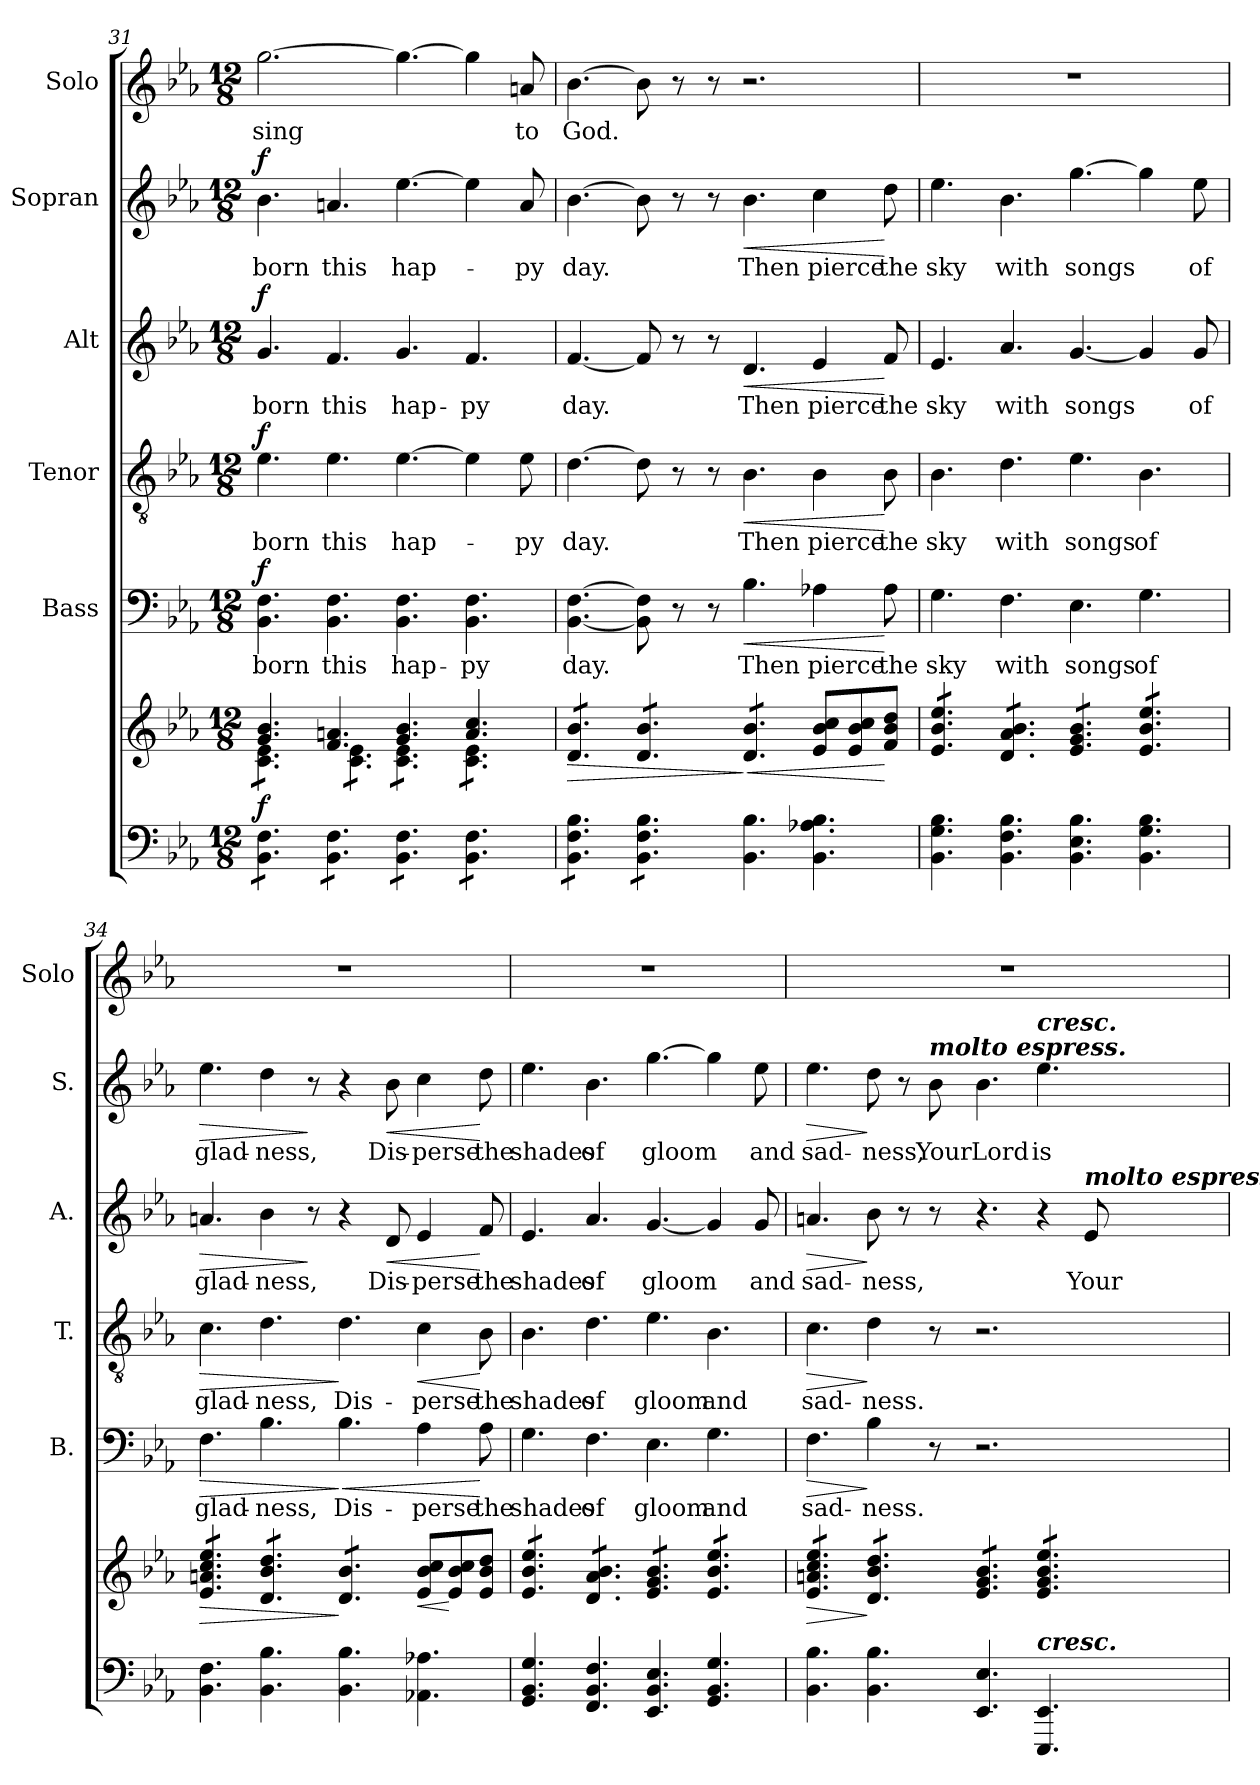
**kern	**kern	**dynam	**kern	**text	**dynam	**kern	**text	**dynam	**kern	**text	**dynam	**kern	**text	**dynam	**kern	**text
*part6	*part6	*part6	*part5	*part5	*part5	*part4	*part4	*part4	*part3	*part3	*part3	*part2	*part2	*part2	*part1	*part1
*staff7	*staff6	*staff6/7	*staff5	*staff5	*staff5	*staff4	*staff4	*staff4	*staff3	*staff3	*staff3	*staff2	*staff2	*staff2	*staff1	*staff1
*	*	*	*I"Bass	*	*	*I"Tenor	*	*	*I"Alt	*	*	*I"Sopran	*	*	*I"Solo	*
*	*	*	*I'B.	*	*	*I'T.	*	*	*I'A.	*	*	*I'S.	*	*	*I'Solo	*
*clefF4	*clefG2	*	*clefF4	*	*	*clefGv2	*	*	*clefG2	*	*	*clefG2	*	*	*clefG2	*
*k[b-e-a-]	*k[b-e-a-]	*	*k[b-e-a-]	*	*	*k[b-e-a-]	*	*	*k[b-e-a-]	*	*	*k[b-e-a-]	*	*	*k[b-e-a-]	*
*E-:	*E-:	*	*E-:	*	*	*E-:	*	*	*E-:	*	*	*E-:	*	*	*E-:	*
*M12/8	*M12/8	*	*M12/8	*	*	*M12/8	*	*	*M12/8	*	*	*M12/8	*	*	*M12/8	*
=31	=31	=31	=31	=31	=31	=31	=31	=31	=31	=31	=31	=31	=31	=31	=31	=31
*	*^	*	*	*	*	*	*	*	*	*	*	*	*	*	*	*
!	!	!	!LO:DY:b	!	!LO:LY:b	!LO:DY:a	!	!LO:LY:b	!LO:DY:a	!	!LO:LY:b	!LO:DY:a	!	!LO:LY:b	!LO:DY:a	!	!LO:LY:b
*tremolo	*	*	*	*	*	*	*	*	*	*	*	*	*	*	*	*	*
*	*tremolo	*	*	*	*	*	*	*	*	*	*	*	*	*	*	*	*
8BB-\ 8F\L	4.g/ 4.b-/	8c\ 8e-\L	f	4.BB-\ 4.F\	born	f	4.e-\	born	f	4.g/	born	f	4.b-\	born	f	[2.gg\	sing
8BB-\ 8F\	.	8c\ 8e-\	.	.	.	.	.	.	.	.	.	.	.	.	.	.	.
8BB-\ 8F\J	.	8c\ 8e-\J	.	.	.	.	.	.	.	.	.	.	.	.	.	.	.
!	!	!	!	!	!LO:LY:b	!	!	!LO:LY:b	!	!	!LO:LY:b	!	!	!LO:LY:b	!	!	!
8BB-\ 8F\L	4.f/ 4.an/	8c\ 8e-\L	.	4.BB-\ 4.F\	this	.	4.e-\	this	.	4.f/	this	.	4.an/	this	.	.	.
8BB-\ 8F\	.	8c\ 8e-\	.	.	.	.	.	.	.	.	.	.	.	.	.	.	.
8BB-\ 8F\J	.	8c\ 8e-\J	.	.	.	.	.	.	.	.	.	.	.	.	.	.	.
!	!	!	!	!	!LO:LY:b	!	!	!LO:LY:b	!	!	!LO:LY:b	!	!	!LO:LY:b	!	!	!
8BB-\ 8F\L	4.g/ 4.b-/	8c\ 8e-\L	.	4.BB-\ 4.F\	hap-	.	[4.e-\	hap-	.	4.g/	hap-	.	[4.ee-\	hap-	.	4.gg\_	.
8BB-\ 8F\	.	8c\ 8e-\	.	.	.	.	.	.	.	.	.	.	.	.	.	.	.
8BB-\ 8F\J	.	8c\ 8e-\J	.	.	.	.	.	.	.	.	.	.	.	.	.	.	.
!	!	!	!	!	!LO:LY:b	!	!	!	!	!	!LO:LY:b	!	!	!	!	!	!
8BB-\ 8F\L	4.a/ 4.cc/	8c\ 8e-\L	.	4.BB-\ 4.F\	-py	.	4e-\]	.	.	4.f/	-py	.	4ee-\]	.	.	4gg\]	.
8BB-\ 8F\	.	8c\ 8e-\	.	.	.	.	.	.	.	.	.	.	.	.	.	.	.
!	!	!	!	!	!	!	!	!LO:LY:b	!	!	!	!	!	!LO:LY:b	!	!	!LO:LY:b
8BB-\ 8F\J	.	8c\ 8e-\J	.	.	.	.	8e-\	-py	.	.	.	.	8a/	-py	.	8an/	to
*	*v	*v	*	*	*	*	*	*	*	*	*	*	*	*	*	*	*
=32	=32	=32	=32	=32	=32	=32	=32	=32	=32	=32	=32	=32	=32	=32	=32	=32
!	!	!LO:HP:b	!	!LO:LY:b	!	!	!LO:LY:b	!	!	!LO:LY:b	!	!	!LO:LY:b	!	!	!LO:LY:b
8BB-\ 8F\ 8B-\L	8d/ 8b-/L	>	[4.BB-\ [4.F\	day.	.	[4.d\	day.	.	[4.f/	day.	.	[4.b-\	day.	.	[4.b-\	God.
8BB-\ 8F\ 8B-\	8d/ 8b-/	.	.	.	.	.	.	.	.	.	.	.	.	.	.	.
8BB-\ 8F\ 8B-\J	8d/ 8b-/J	.	.	.	.	.	.	.	.	.	.	.	.	.	.	.
8BB-\ 8F\ 8B-\L	8d/ 8b-/L	.	8BB-\] 8F\]	.	.	8d\]	.	.	8f/]	.	.	8b-\]	.	.	8b-\]	.
8BB-\ 8F\ 8B-\	8d/ 8b-/	.	8r	.	.	8r	.	.	8r	.	.	8r	.	.	8r	.
8BB-\ 8F\ 8B-\J	8d/ 8b-/J	.	8r	.	.	8r	.	.	8r	.	.	8r	.	.	8r	.
*Xtremolo	*	*	*	*	*	*	*	*	*	*	*	*	*	*	*	*
!	!	!LO:HP:n=1:b	!	!LO:LY:b	!LO:HP:b	!	!LO:LY:b	!LO:HP:b	!	!LO:LY:b	!LO:HP:b	!	!LO:LY:b	!LO:HP:b	!	!
4.BB-\ 4.B-\	8d/ 8b-/L	] <	4.B-\	Then	<	4.B-\	Then	<	4.d/	Then	<	4.b-\	Then	<	2.r	.
.	8d/ 8b-/	.	.	.	.	.	.	.	.	.	.	.	.	.	.	.
.	8d/ 8b-/J	.	.	.	.	.	.	.	.	.	.	.	.	.	.	.
*	*Xtremolo	*	*	*	*	*	*	*	*	*	*	*	*	*	*	*
!	!	!	!	!LO:LY:b	!	!	!LO:LY:b	!	!	!LO:LY:b	!	!	!LO:LY:b	!	!	!
4.BB-\ 4.A-X\ 4.B-\	8e-/ 8b-/ 8cc/L	.	4A-X\	pierce	.	4B-\	pierce	.	4e-/	pierce	.	4cc\	pierce	.	.	.
.	8e-/ 8b-/ 8cc/	.	.	.	.	.	.	.	.	.	.	.	.	.	.	.
!	!	!	!	!LO:LY:b	!	!	!LO:LY:b	!	!	!LO:LY:b	!	!	!LO:LY:b	!	!	!
.	8f/ 8b-/ 8dd/J	[	8A-\	the	[	8B-\	the	[	8f/	the	[	8dd\	the	[	.	.
=33	=33	=33	=33	=33	=33	=33	=33	=33	=33	=33	=33	=33	=33	=33	=33	=33
!	!	!	!	!LO:LY:b	!	!	!LO:LY:b	!	!	!LO:LY:b	!	!	!LO:LY:b	!	!	!
*	*tremolo	*	*	*	*	*	*	*	*	*	*	*	*	*	*	*
4.BB-\ 4.G\ 4.B-\	8e-/ 8b-/ 8ee-/L	.	4.G\	sky	.	4.B-\	sky	.	4.e-/	sky	.	4.ee-\	sky	.	1.r	.
.	8e-/ 8b-/ 8ee-/	.	.	.	.	.	.	.	.	.	.	.	.	.	.	.
.	8e-/ 8b-/ 8ee-/J	.	.	.	.	.	.	.	.	.	.	.	.	.	.	.
!	!	!	!	!LO:LY:b	!	!	!LO:LY:b	!	!	!LO:LY:b	!	!	!LO:LY:b	!	!	!
4.BB-\ 4.F\ 4.B-\	8d/ 8a-/ 8b-/L	.	4.F\	with	.	4.d\	with	.	4.a-/	with	.	4.b-\	with	.	.	.
.	8d/ 8a-/ 8b-/	.	.	.	.	.	.	.	.	.	.	.	.	.	.	.
.	8d/ 8a-/ 8b-/J	.	.	.	.	.	.	.	.	.	.	.	.	.	.	.
!	!	!	!	!LO:LY:b	!	!	!LO:LY:b	!	!	!LO:LY:b	!	!	!LO:LY:b	!	!	!
4.BB-\ 4.E-\ 4.B-\	8e-/ 8g/ 8b-/L	.	4.E-\	songs	.	4.e-\	songs	.	[4.g/	songs	.	[4.gg\	songs	.	.	.
.	8e-/ 8g/ 8b-/	.	.	.	.	.	.	.	.	.	.	.	.	.	.	.
.	8e-/ 8g/ 8b-/J	.	.	.	.	.	.	.	.	.	.	.	.	.	.	.
!	!	!	!	!LO:LY:b	!	!	!LO:LY:b	!	!	!	!	!	!	!	!	!
4.BB-\ 4.G\ 4.B-\	8e-/ 8b-/ 8ee-/L	.	4.G\	of	.	4.B-\	of	.	4g/]	.	.	4gg\]	.	.	.	.
.	8e-/ 8b-/ 8ee-/	.	.	.	.	.	.	.	.	.	.	.	.	.	.	.
!	!	!	!	!	!	!	!	!	!	!LO:LY:b	!	!	!LO:LY:b	!	!	!
.	8e-/ 8b-/ 8ee-/J	.	.	.	.	.	.	.	8g/	of	.	8ee-\	of	.	.	.
!!LO:PB:g=z
=34	=34	=34	=34	=34	=34	=34	=34	=34	=34	=34	=34	=34	=34	=34	=34	=34
!	!	!LO:HP:b	!	!LO:LY:b	!LO:HP:b	!	!LO:LY:b	!LO:HP:b	!	!LO:LY:b	!LO:HP:b	!	!LO:LY:b	!LO:HP:b	!	!
4.BB-\ 4.F\	8e-/ 8an/ 8cc/ 8ee-/L	>	4.F\	glad-	>	4.c\	glad-	>	4.an/	glad-	>	4.ee-\	glad-	>	1.r	.
.	8e-/ 8an/ 8cc/ 8ee-/	.	.	.	.	.	.	.	.	.	.	.	.	.	.	.
.	8e-/ 8an/ 8cc/ 8ee-/J	.	.	.	.	.	.	.	.	.	.	.	.	.	.	.
!	!	!	!	!LO:LY:b	!	!	!LO:LY:b	!	!	!LO:LY:b	!	!	!LO:LY:b	!	!	!
4.BB-\ 4.B-\	8d/ 8b-/ 8dd/L	.	4.B-\	-ness,	.	4.d\	-ness,	.	4b-\	-ness,	.	4dd\	-ness,	.	.	.
.	8d/ 8b-/ 8dd/	.	.	.	.	.	.	.	.	.	.	.	.	.	.	.
.	8d/ 8b-/ 8dd/J	.	.	.	.	.	.	.	8r	.	]	8r	.	]	.	.
!	!	!	!	!LO:LY:b	!LO:HP:n=1:b	!	!LO:LY:b	!	!	!	!	!	!	!	!	!
4.BB-\ 4.B-\	8d/ 8b-/L	]	4.B-\	Dis-	] <	4.d\	Dis-	]	4r	.	.	4r	.	.	.	.
.	8d/ 8b-/	.	.	.	.	.	.	.	.	.	.	.	.	.	.	.
!	!	!	!	!	!	!	!	!	!	!LO:LY:b	!LO:HP:b	!	!LO:LY:b	!LO:HP:b	!	!
.	8d/ 8b-/J	.	.	.	.	.	.	.	8d/	Dis-	<	8b-\	Dis-	<	.	.
*	*Xtremolo	*	*	*	*	*	*	*	*	*	*	*	*	*	*	*
!	!	!LO:HP:b	!	!LO:LY:b	!	!	!LO:LY:b	!LO:HP:b	!	!LO:LY:b	!	!	!LO:LY:b	!	!	!
4.AA-X\ 4.A-X\	8e-/ 8b-/ 8cc/L	<	4A-\	-perse	.	4c\	-perse	<	4e-/	-perse	.	4cc\	-perse	.	.	.
.	8e-/ 8b-/ 8cc/	[	.	.	.	.	.	.	.	.	.	.	.	.	.	.
!	!	!	!	!LO:LY:b	!	!	!LO:LY:b	!	!	!LO:LY:b	!	!	!LO:LY:b	!	!	!
.	8e-/ 8b-/ 8dd/J	.	8A-\	the	[	8B-\	the	[	8f/	the	[	8dd\	the	[	.	.
=35	=35	=35	=35	=35	=35	=35	=35	=35	=35	=35	=35	=35	=35	=35	=35	=35
!	!	!	!	!LO:LY:b	!	!	!LO:LY:b	!	!	!LO:LY:b	!	!	!LO:LY:b	!	!	!
*	*tremolo	*	*	*	*	*	*	*	*	*	*	*	*	*	*	*
4.GG/ 4.BB-/ 4.G/	8e-/ 8b-/ 8ee-/L	.	4.G\	shades	.	4.B-\	shades	.	4.e-/	shades	.	4.ee-\	shades	.	1.r	.
.	8e-/ 8b-/ 8ee-/	.	.	.	.	.	.	.	.	.	.	.	.	.	.	.
.	8e-/ 8b-/ 8ee-/J	.	.	.	.	.	.	.	.	.	.	.	.	.	.	.
!	!	!	!	!LO:LY:b	!	!	!LO:LY:b	!	!	!LO:LY:b	!	!	!LO:LY:b	!	!	!
4.FF/ 4.BB-/ 4.F/	8d/ 8a-/ 8b-/L	.	4.F\	of	.	4.d\	of	.	4.a-/	of	.	4.b-\	of	.	.	.
.	8d/ 8a-/ 8b-/	.	.	.	.	.	.	.	.	.	.	.	.	.	.	.
.	8d/ 8a-/ 8b-/J	.	.	.	.	.	.	.	.	.	.	.	.	.	.	.
!	!	!	!	!LO:LY:b	!	!	!LO:LY:b	!	!	!LO:LY:b	!	!	!LO:LY:b	!	!	!
4.EE-/ 4.BB-/ 4.E-/	8e-/ 8g/ 8b-/L	.	4.E-\	gloom	.	4.e-\	gloom	.	[4.g/	gloom	.	[4.gg\	gloom	.	.	.
.	8e-/ 8g/ 8b-/	.	.	.	.	.	.	.	.	.	.	.	.	.	.	.
.	8e-/ 8g/ 8b-/J	.	.	.	.	.	.	.	.	.	.	.	.	.	.	.
!	!	!	!	!LO:LY:b	!	!	!LO:LY:b	!	!	!	!	!	!	!	!	!
4.GG/ 4.BB-/ 4.G/	8e-/ 8b-/ 8ee-/L	.	4.G\	and	.	4.B-\	and	.	4g/]	.	.	4gg\]	.	.	.	.
.	8e-/ 8b-/ 8ee-/	.	.	.	.	.	.	.	.	.	.	.	.	.	.	.
!	!	!	!	!	!	!	!	!	!	!LO:LY:b	!	!	!LO:LY:b	!	!	!
.	8e-/ 8b-/ 8ee-/J	.	.	.	.	.	.	.	8g/	and	.	8ee-\	and	.	.	.
=36	=36	=36	=36	=36	=36	=36	=36	=36	=36	=36	=36	=36	=36	=36	=36	=36
!	!	!LO:HP:b	!	!LO:LY:b	!LO:HP:b	!	!LO:LY:b	!LO:HP:b	!	!LO:LY:b	!LO:HP:b	!	!LO:LY:b	!LO:HP:b	!	!
4.BB-\ 4.B-\	8e-/ 8an/ 8cc/ 8ee-/L	>	4.F\	sad-	>	4.c\	sad-	>	4.an/	sad-	>	4.ee-\	sad-	>	1.r	.
.	8e-/ 8an/ 8cc/ 8ee-/	.	.	.	.	.	.	.	.	.	.	.	.	.	.	.
.	8e-/ 8an/ 8cc/ 8ee-/J	.	.	.	.	.	.	.	.	.	.	.	.	.	.	.
!	!	!	!	!LO:LY:b	!	!	!LO:LY:b	!	!	!LO:LY:b	!	!	!LO:LY:b	!	!	!
4.BB-\ 4.B-\	8d/ 8b-/ 8dd/L	]	4B-\	-ness.	]	4d\	-ness.	]	8b-\	-ness,	]	8dd\	-ness,	]	.	.
.	8d/ 8b-/ 8dd/	.	.	.	.	.	.	.	8r	.	.	8r	.	.	.	.
!	!	!	!	!	!	!	!	!	!	!	!	!LO:TX:a:Bi:t=molto espress.	!	!	!	!
!	!	!	!	!	!	!	!	!	!	!	!	!	!LO:LY:b	!	!	!
.	8d/ 8b-/ 8dd/J	.	8r	.	.	8r	.	.	8r	.	.	8b-\	Your	.	.	.
!	!	!	!	!	!	!	!	!	!	!	!	!	!LO:LY:b	!	!	!
4.EE-/ 4.E-/	8e-/ 8g/ 8b-/L	.	2.r	.	.	2.r	.	.	4.r	.	.	4.b-\	Lord	.	.	.
.	8e-/ 8g/ 8b-/	.	.	.	.	.	.	.	.	.	.	.	.	.	.	.
.	8e-/ 8g/ 8b-/J	.	.	.	.	.	.	.	.	.	.	.	.	.	.	.
!	!	!	!	!	!	!	!	!	!	!	!	!LO:TX:a:Bi:t=cresc.	!	!	!	!
!LO:TX:a:Bi:t=cresc.	!	!	!	!	!	!	!	!	!	!	!	!	!	!	!	!
!	!	!	!	!	!	!	!	!	!	!	!	!	!LO:LY:b	!	!	!
4.EEE-/ 4.EE-/	8e-/ 8g/ 8b-/ 8ee-/L	.	.	.	.	.	.	.	4r	.	.	4.ee-\	is	.	.	.
.	8e-/ 8g/ 8b-/ 8ee-/	.	.	.	.	.	.	.	.	.	.	.	.	.	.	.
!	!	!	!	!	!	!	!	!	!LO:TX:a:Bi:t=molto espress.	!	!	!	!	!	!	!
!	!	!	!	!	!	!	!	!	!	!LO:LY:b	!	!	!	!	!	!
.	8e-/ 8g/ 8b-/ 8ee-/J	.	.	.	.	.	.	.	8e-/	Your	.	.	.	.	.	.
*	*Xtremolo	*	*	*	*	*	*	*	*	*	*	*	*	*	*	*
=	=	=	=	=	=	=	=	=	=	=	=	=	=	=	=	=
*-	*-	*-	*-	*-	*-	*-	*-	*-	*-	*-	*-	*-	*-	*-	*-	*-
